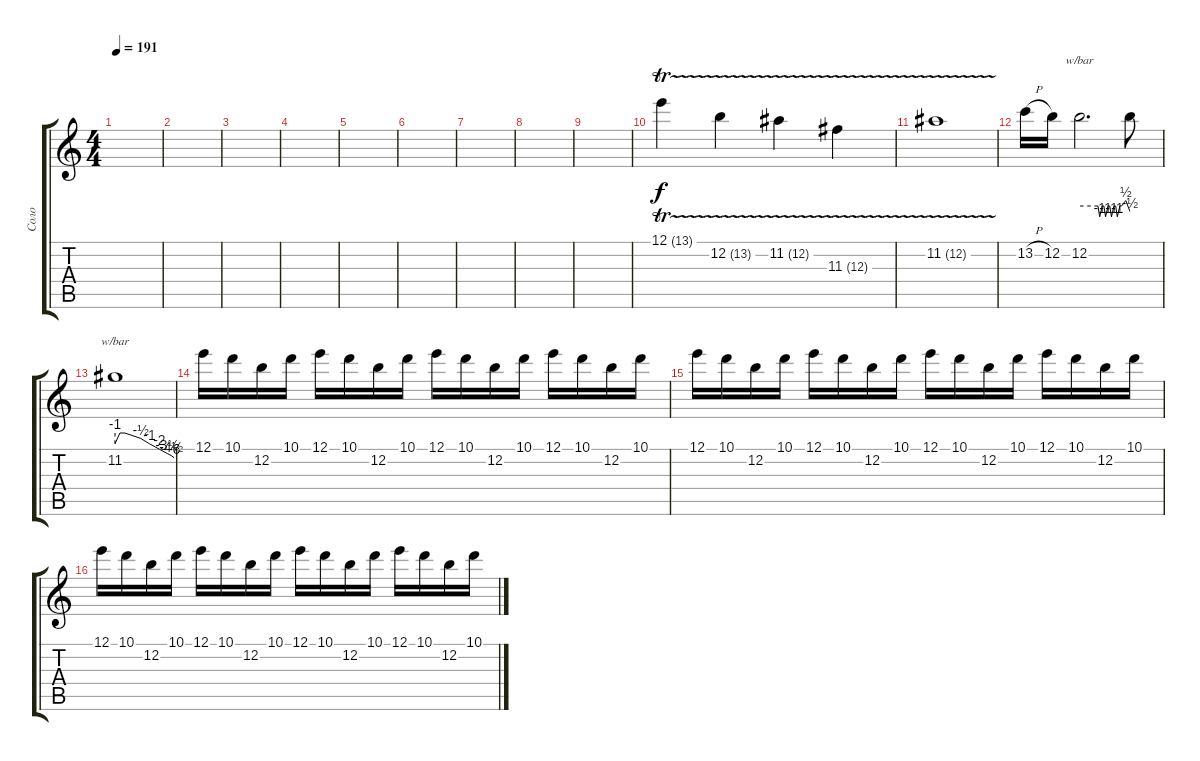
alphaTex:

\track ("Соло" "Соло") {instrument distortionguitar}
\staff {score tabs}
\tuning (E4 B3 G3 D3 A2 E2) {hide}
\ts (4 4)
\tempo 191
\clef g2
\ks c
|
|
|
|
|
|
|
|
|
12.1{tr (13 16)}.4 12.2{tr (13 16)}.4 11.2{tr (12 16)}.4 11.3{tr (12 16)}.4 |
11.2{tr (12 16)}.1 |
13.2{h}.16 12.2.16 12.2.2{d tbe (custom default 0 0 22 0 24 -4 27 0 29 0 31 -4 34 0 36 0 38 -4 41 0 43 0 45 -4 48 0 50 0 55 2 60 -2)} 12.2{t}.8 |
11.2.1{tbe (custom default 0 -4 5 0 10 0 26 -2 35 -4 45 -8 53 -14 57 -18 60 -24)} |
12.1.16 10.1.16 12.2.16 10.1.16 12.1.16 10.1.16 12.2.16 10.1.16 12.1.16 10.1.16 12.2.16 10.1.16 12.1.16 10.1.16 12.2.16 10.1.16 |
12.1.16 10.1.16 12.2.16 10.1.16 12.1.16 10.1.16 12.2.16 10.1.16 12.1.16 10.1.16 12.2.16 10.1.16 12.1.16 10.1.16 12.2.16 10.1.16 |
12.1.16 10.1.16 12.2.16 10.1.16 12.1.16 10.1.16 12.2.16 10.1.16 12.1.16 10.1.16 12.2.16 10.1.16 12.1.16 10.1.16 12.2.16 10.1.16
